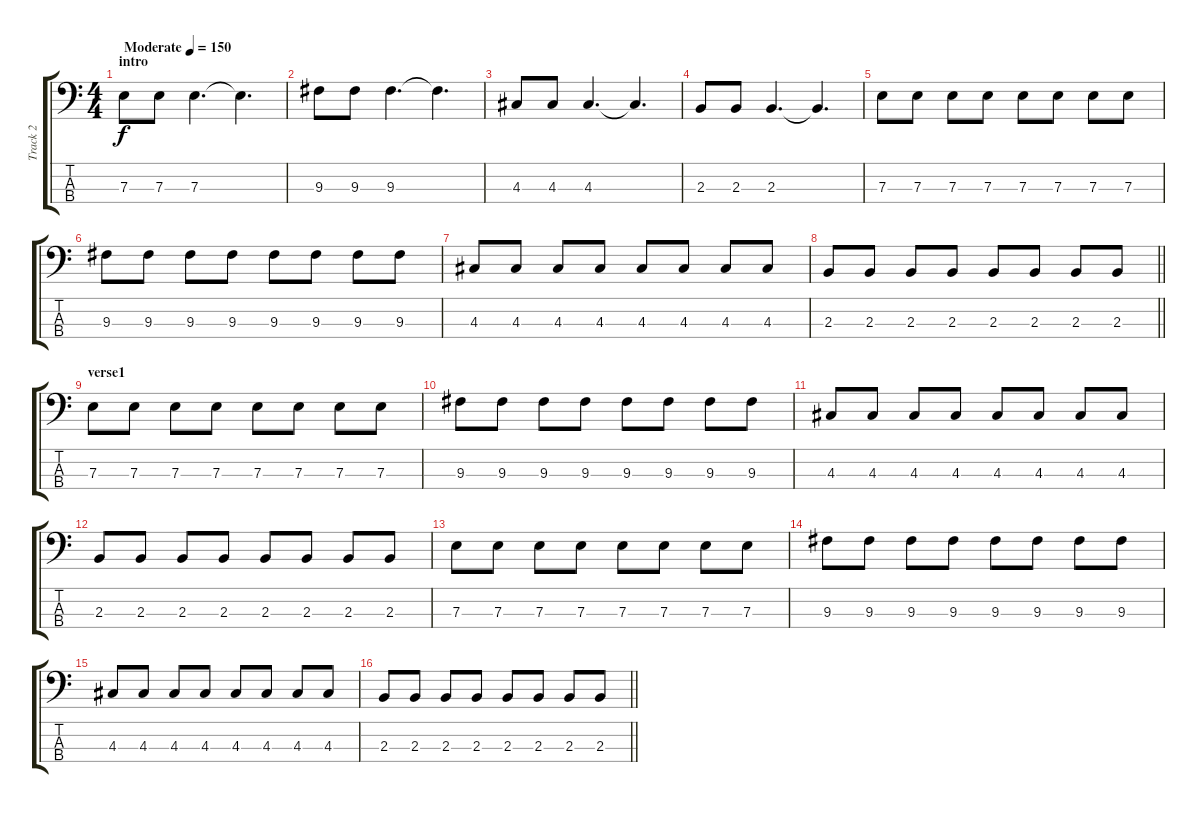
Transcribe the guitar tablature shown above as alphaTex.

\track ("Track 2" "Track 2") {instrument electricbassfinger}
\staff {score tabs}
\tuning (G2 D2 A1 E1) {hide}
\ts (4 4)
\section ("" "intro")
\tempo (150 "Moderate")
\clef f4
\ks c
7.3.8{dy f instrument electricbassfinger} 7.3.8 7.3.4{d} 7.3{t}.4{d} |
9.3.8 9.3.8 9.3.4{d} 9.3{t}.4{d} |
4.3.8 4.3.8 4.3.4{d} 4.3{t}.4{d} |
2.3.8 2.3.8 2.3.4{d} 2.3{t}.4{d} |
7.3.8 7.3.8 7.3.8 7.3.8 7.3.8 7.3.8 7.3.8 7.3.8 |
9.3.8 9.3.8 9.3.8 9.3.8 9.3.8 9.3.8 9.3.8 9.3.8 |
4.3.8 4.3.8 4.3.8 4.3.8 4.3.8 4.3.8 4.3.8 4.3.8 |
\barLineRight lightlight
2.3.8 2.3.8 2.3.8 2.3.8 2.3.8 2.3.8 2.3.8 2.3.8 |
\section ("" "verse1")
7.3.8 7.3.8 7.3.8 7.3.8 7.3.8 7.3.8 7.3.8 7.3.8 |
9.3.8 9.3.8 9.3.8 9.3.8 9.3.8 9.3.8 9.3.8 9.3.8 |
4.3.8 4.3.8 4.3.8 4.3.8 4.3.8 4.3.8 4.3.8 4.3.8 |
2.3.8 2.3.8 2.3.8 2.3.8 2.3.8 2.3.8 2.3.8 2.3.8 |
7.3.8 7.3.8 7.3.8 7.3.8 7.3.8 7.3.8 7.3.8 7.3.8 |
9.3.8 9.3.8 9.3.8 9.3.8 9.3.8 9.3.8 9.3.8 9.3.8 |
4.3.8 4.3.8 4.3.8 4.3.8 4.3.8 4.3.8 4.3.8 4.3.8 |
\barLineRight lightlight
2.3.8 2.3.8 2.3.8 2.3.8 2.3.8 2.3.8 2.3.8 2.3.8
